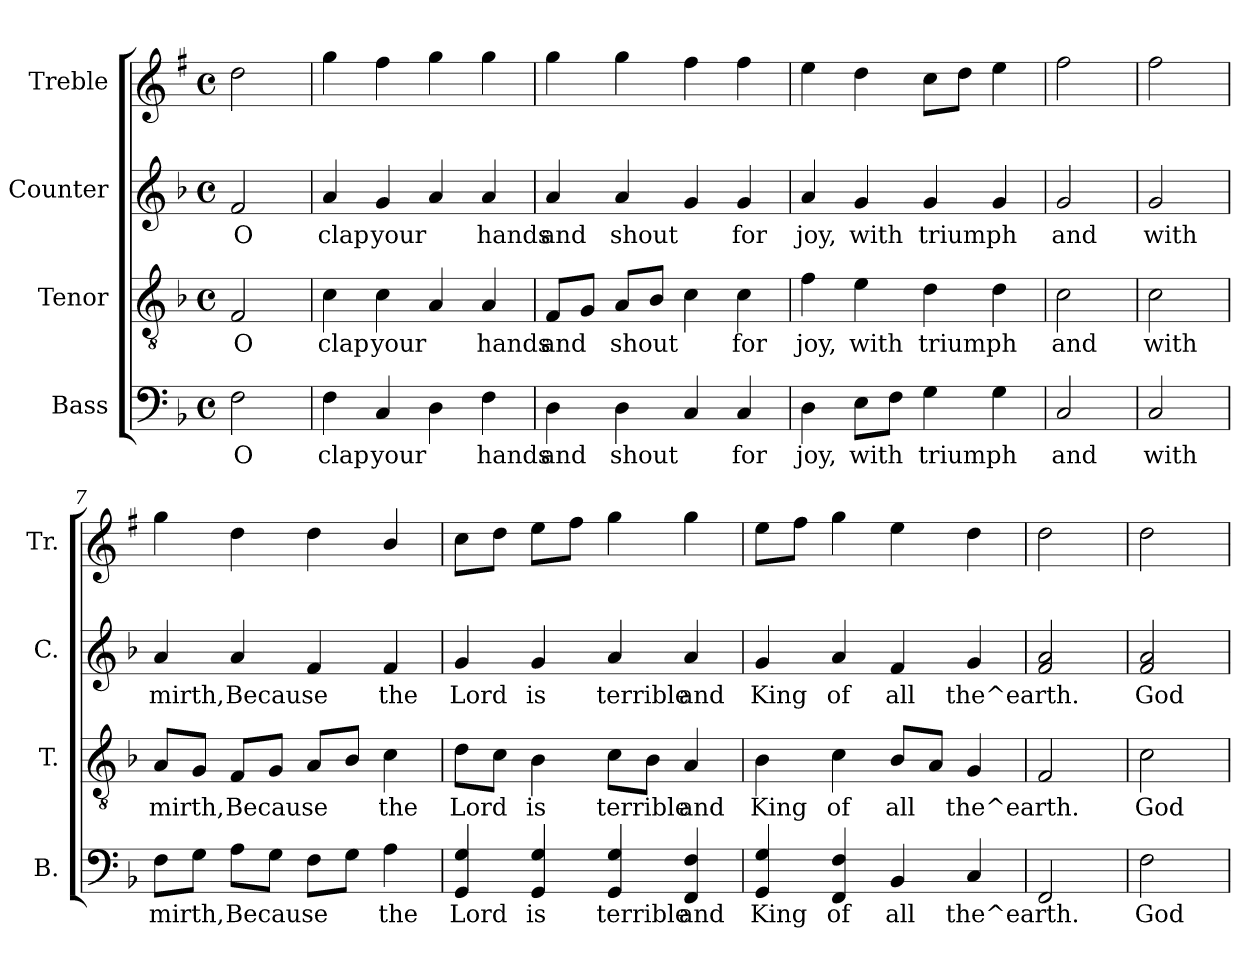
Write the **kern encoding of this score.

**kern	**text	**kern	**text	**kern	**text	**kern
*part4	*part4	*part3	*part3	*part2	*part2	*part1
*staff4	*staff4	*staff3	*staff3	*staff2	*staff2	*staff1
*I"Bass	*	*I"Tenor	*	*I"Counter	*	*I"Treble
*I'B.	*	*I'T.	*	*I'C.	*	*I'Tr.
!!LO:PB:g=z
*stria5	*	*stria5	*	*stria5	*	*stria5
*clefF4	*	*clefGv2	*	*clefG2	*	*clefG2
*	*	*	*	*	*	*ITrd1c2
*k[b-]	*	*k[b-]	*	*k[b-]	*	*k[b-]
*F:	*	*F:	*	*F:	*	*F:
*M4/4	*	*M4/4	*	*M4/4	*	*M4/4
*met(c)	*	*met(c)	*	*met(c)	*	*met(c)
=1	=1	=1	=1	=1	=1	=1
!	!LO:LY:a:cj	!	!LO:LY:a:cj	!	!LO:LY:b:cj	!
2F\	O	2F/	O	2f/	O	2cc\
=2	=2	=2	=2	=2	=2	=2
!	!LO:LY:a:cj	!	!LO:LY:a:cj	!	!LO:LY:b:cj	!
4F\	clap	4c\	clap	4a/	clap	4ff\
!	!LO:LY:a:cj	!	!LO:LY:a:cj	!	!LO:LY:b:cj	!
4C/	your	4c\	your	4g/	your	4ee\
!	!LO:LY:a:cj	!	!LO:LY:a:cj	!	!LO:LY:b:cj	!
4D\	.	4A/	.	4a/	.	4ff\
!	!LO:LY:a:cj	!	!LO:LY:a:cj	!	!LO:LY:b:cj	!
4F\	hands	4A/	hands	4a/	hands	4ff\
=3	=3	=3	=3	=3	=3	=3
!	!LO:LY:a:cj	!	!LO:LY:a:cj	!	!LO:LY:b:cj	!
4D\	and	8F/L	and	4a/	and	4ff\
!	!	!	!LO:LY:a:cj	!	!	!
.	.	8G/J	.	.	.	.
!	!LO:LY:a:cj	!	!LO:LY:a:cj	!	!LO:LY:b:cj	!
4D\	shout	8A/L	shout	4a/	shout	4ff\
!	!	!	!LO:LY:a:cj	!	!	!
.	.	8B-/J	.	.	.	.
!	!LO:LY:a:cj	!	!LO:LY:a:cj	!	!LO:LY:b:cj	!
4C/	.	4c\	.	4g/	.	4ee\
!	!LO:LY:a:cj	!	!LO:LY:a:cj	!	!LO:LY:b:cj	!
4C/	for	4c\	for	4g/	for	4ee\
=4	=4	=4	=4	=4	=4	=4
!	!LO:LY:a:cj	!	!LO:LY:a:cj	!	!LO:LY:b:cj	!
4D\	joy,	4f\	joy,	4a/	joy,	4dd\
!	!LO:LY:a:cj	!	!LO:LY:a:cj	!	!LO:LY:b:cj	!
8E\L	with	4e\	with	4g/	with	4cc\
!	!LO:LY:a:cj	!	!	!	!	!
8F\J	.	.	.	.	.	.
!	!LO:LY:a:cj	!	!LO:LY:a:cj	!	!LO:LY:b:cj	!
4G\	triumph	4d\	triumph	4g/	triumph	8b-\L
.	.	.	.	.	.	8cc\J
!	!LO:LY:a:cj	!	!LO:LY:a:cj	!	!LO:LY:b:cj	!
4G\	.	4d\	.	4g/	.	4dd\
=5	=5	=5	=5	=5	=5	=5
!	!LO:LY:a:cj	!	!LO:LY:a:cj	!	!LO:LY:b:cj	!
2C/	and	2c\	and	2g/	and	2ee>\
=6	=6	=6	=6	=6	=6	=6
!	!LO:LY:a:cj	!	!LO:LY:a:cj	!	!LO:LY:b:cj	!
2C/	with	2c\	with	2g/	with	2ee\
=7	=7	=7	=7	=7	=7	=7
!	!LO:LY:a:cj	!	!LO:LY:a:cj	!	!LO:LY:b:cj	!
8F\L	mirth,	8A/L	mirth,	4a/	mirth,	4ff\
!	!LO:LY:a:cj	!	!LO:LY:a:cj	!	!	!
8G\J	.	8G/J	.	.	.	.
!	!LO:LY:a:cj	!	!LO:LY:a:cj	!	!LO:LY:b:cj	!
8A\L	Because	8F/L	Because	4a/	Because	4cc\
!	!LO:LY:a:cj	!	!LO:LY:a:cj	!	!	!
8G\J	.	8G/J	.	.	.	.
!	!LO:LY:a:cj	!	!LO:LY:a:cj	!	!LO:LY:b:cj	!
8F\L	.	8A/L	.	4f/	.	4cc\
!	!LO:LY:a:cj	!	!LO:LY:a:cj	!	!	!
8G\J	.	8B-/J	.	.	.	.
!	!LO:LY:a:cj	!	!LO:LY:a:cj	!	!LO:LY:b:cj	!
4A\	the	4c\	the	4f/	the	4a/
=8	=8	=8	=8	=8	=8	=8
!	!LO:LY:a:cj	!	!LO:LY:a:cj	!	!LO:LY:b:cj	!
4G/ 4GG/	Lord	8d\L	Lord	4g/	Lord	8b-\L
!	!	!	!LO:LY:a:cj	!	!	!
.	.	8c\J	.	.	.	8cc\J
!	!LO:LY:a:cj	!	!LO:LY:a:cj	!	!LO:LY:b:cj	!
4G/ 4GG/	is	4B-\	is	4g/	is	8dd\L
.	.	.	.	.	.	8ee\J
!	!LO:LY:a:cj	!	!LO:LY:a:cj	!	!LO:LY:b:cj	!
4G/ 4GG/	terrible	8c\L	terrible	4a/	terrible	4ff\
!	!	!	!LO:LY:a:cj	!	!	!
.	.	8B-\J	.	.	.	.
!	!LO:LY:a:cj	!	!LO:LY:a:cj	!	!LO:LY:b:cj	!
4F/ 4FF/	and	4A/	and	4a/	and	4ff\
=9	=9	=9	=9	=9	=9	=9
!	!LO:LY:a:cj	!	!LO:LY:a:cj	!	!LO:LY:b:cj	!
4G/ 4GG/	King	4B-\	King	4g/	King	8dd\L
.	.	.	.	.	.	8ee\J
!	!LO:LY:a:cj	!	!LO:LY:a:cj	!	!LO:LY:b:cj	!
4F/ 4FF/	of	4c\	of	4a/	of	4ff\
!	!LO:LY:a:cj	!	!LO:LY:a:cj	!	!LO:LY:b:cj	!
4BB-/	all	8B-/L	all	4f/	all	4dd\
!	!	!	!LO:LY:a:cj	!	!	!
.	.	8A/J	.	.	.	.
!	!LO:LY:a:cj	!	!LO:LY:a:cj	!	!LO:LY:b:cj	!
4C/	the^earth.	4G/	the^earth.	4g/	the^earth.	4cc\
=10	=10	=10	=10	=10	=10	=10
!	!LO:LY:a:cj	!	!LO:LY:a:cj	!	!LO:LY:b:cj	!
2FF/	.	2F/	.	2a/ 2f/	.	2cc\
=11	=11	=11	=11	=11	=11	=11
!	!LO:LY:a:cj	!	!LO:LY:a:cj	!	!LO:LY:b:cj	!
2F\	God	2c\	God	2a/ 2f/	God	2cc\
=	=	=	=	=	=	=
*-	*-	*-	*-	*-	*-	*-
